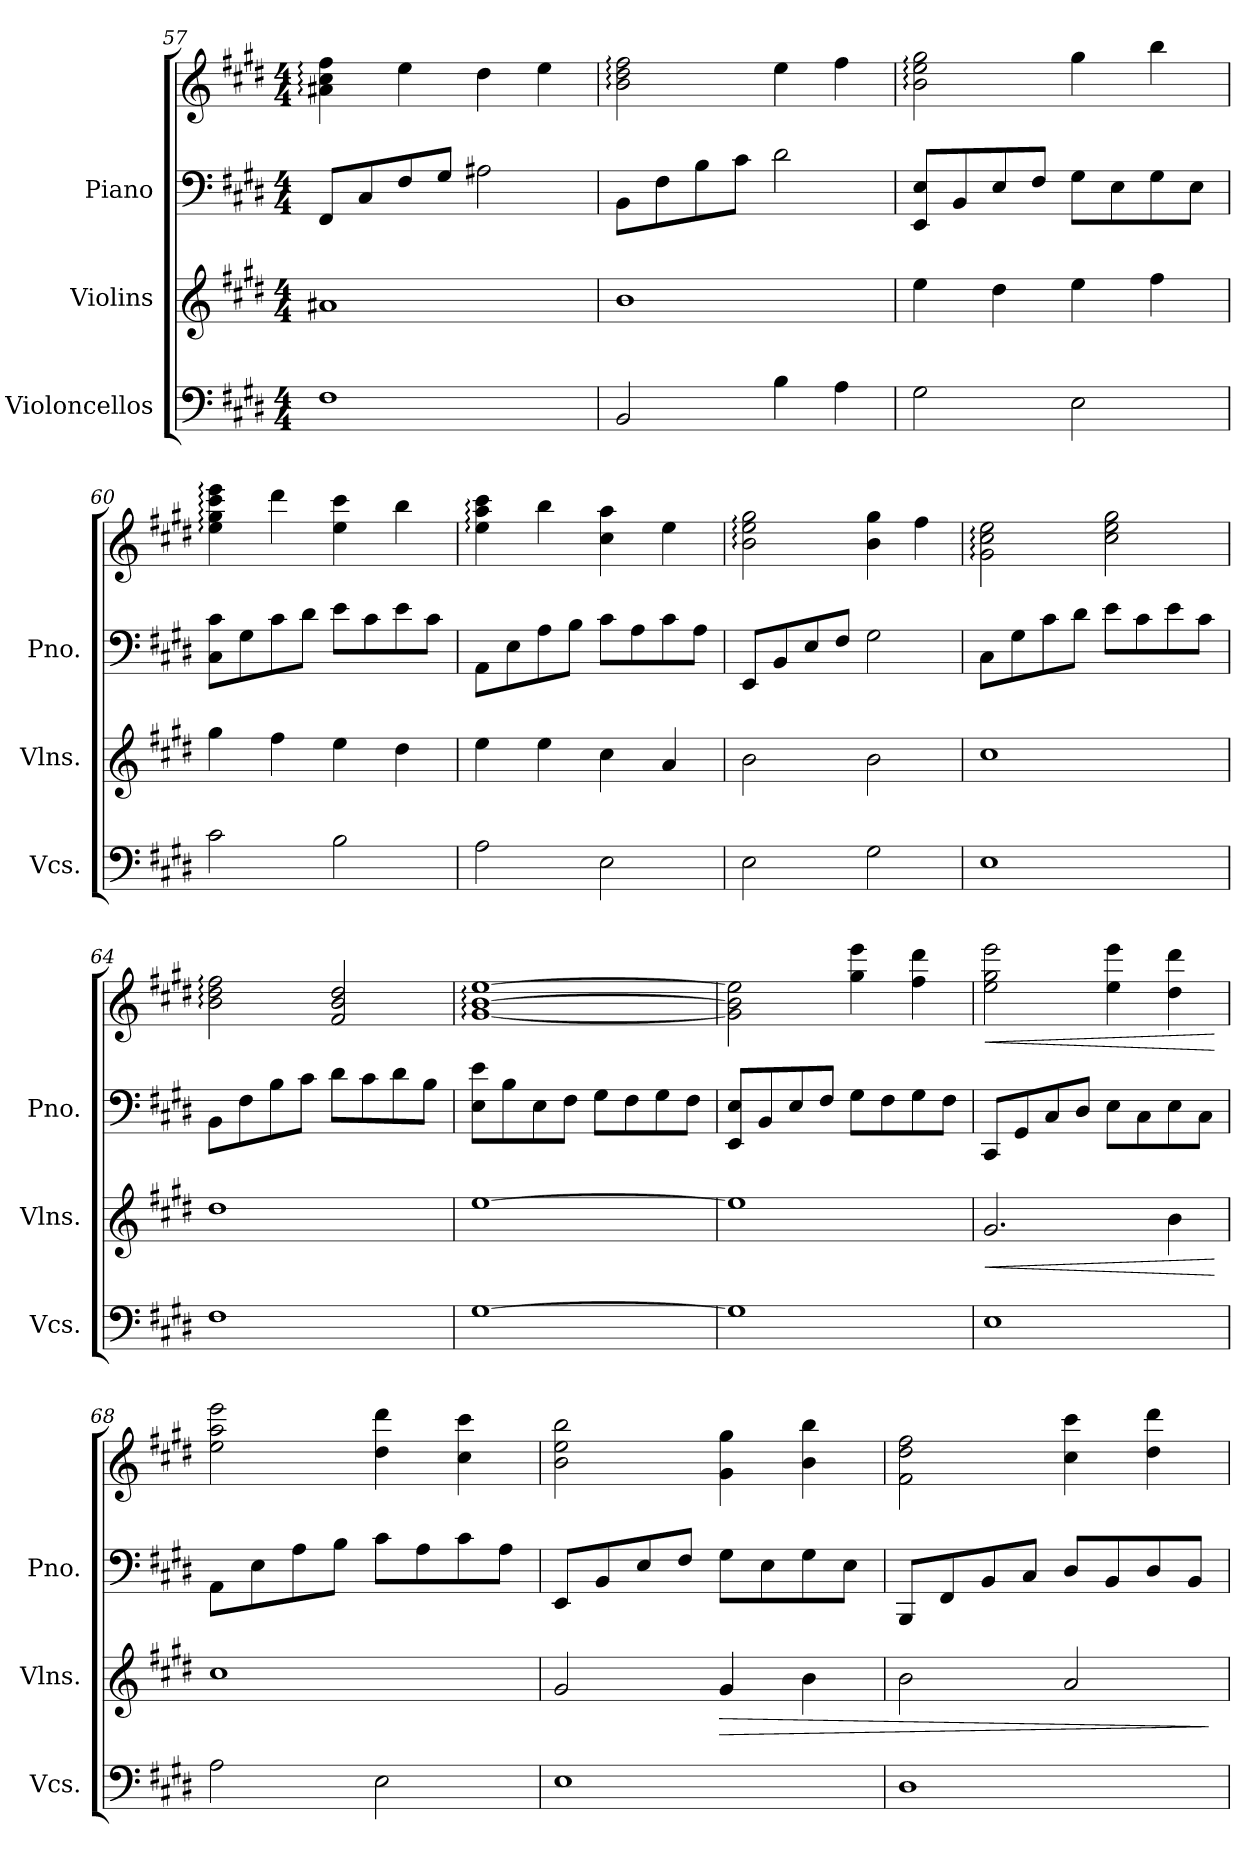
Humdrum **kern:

**kern	**kern	**dynam	**kern	**kern	**dynam
*part3	*part2	*part2	*part1	*part1	*part1
*staff4	*staff3	*staff3	*staff2	*staff1	*staff1/2
*I"Violoncellos	*I"Violins	*	*I"Piano	*	*
*I'Vcs.	*I'Vlns.	*	*I'Pno.	*	*
*clefF4	*clefG2	*	*clefF4	*clefG2	*
*k[f#c#g#d#]	*k[f#c#g#d#]	*	*k[f#c#g#d#]	*k[f#c#g#d#]	*
*M4/4	*M4/4	*	*M4/4	*M4/4	*
=57	=57	=57	=57	=57	=57
1F#	1a#X	.	8FF#/L	4a#X\: 4cc#\: 4ff#\:	.
.	.	.	8C#/	.	.
.	.	.	8F#/	4ee\	.
.	.	.	8G#/J	.	.
.	.	.	2A#X\	4dd#\	.
.	.	.	.	4ee\	.
=58	=58	=58	=58	=58	=58
2BB/	1b	.	8BB\L	2b\: 2dd#\: 2ff#\:	.
.	.	.	8F#\	.	.
.	.	.	8B\	.	.
.	.	.	8c#\J	.	.
4B\	.	.	2d#\	4ee\	.
4A\	.	.	.	4ff#\	.
=59	=59	=59	=59	=59	=59
2G#\	4ee\	.	8EE/ 8E/L	2b\: 2ee\: 2gg#\:	.
.	.	.	8BB/	.	.
.	4dd#\	.	8E/	.	.
.	.	.	8F#/J	.	.
2E\	4ee\	.	8G#\L	4gg#\	.
.	.	.	8E\	.	.
.	4ff#\	.	8G#\	4bb\	.
.	.	.	8E\J	.	.
=60	=60	=60	=60	=60	=60
2c#\	4gg#\	.	8C#\ 8c#\L	4ee\: 4gg#\: 4ccc#\: 4eee\:	.
.	.	.	8G#\	.	.
.	4ff#\	.	8c#\	4ddd#\	.
.	.	.	8d#\J	.	.
2B\	4ee\	.	8e\L	4ee\ 4ccc#\	.
.	.	.	8c#\	.	.
.	4dd#\	.	8e\	4bb\	.
.	.	.	8c#\J	.	.
=61	=61	=61	=61	=61	=61
2A\	4ee\	.	8AA\L	4ee\: 4aa\: 4ccc#\:	.
.	.	.	8E\	.	.
.	4ee\	.	8A\	4bb\	.
.	.	.	8B\J	.	.
2E\	4cc#\	.	8c#\L	4cc#\ 4aa\	.
.	.	.	8A\	.	.
.	4a/	.	8c#\	4ee\	.
.	.	.	8A\J	.	.
!!LO:LB:g=z
=62	=62	=62	=62	=62	=62
2E\	2b\	.	8EE/L	2b\: 2ee\: 2gg#\:	.
.	.	.	8BB/	.	.
.	.	.	8E/	.	.
.	.	.	8F#/J	.	.
2G#\	2b\	.	2G#\	4b\ 4gg#\	.
.	.	.	.	4ff#\	.
=63	=63	=63	=63	=63	=63
1E	1cc#	.	8C#\L	2g#\: 2cc#\: 2ee\:	.
.	.	.	8G#\	.	.
.	.	.	8c#\	.	.
.	.	.	8d#\J	.	.
.	.	.	8e\L	2cc#\ 2ee\ 2gg#\	.
.	.	.	8c#\	.	.
.	.	.	8e\	.	.
.	.	.	8c#\J	.	.
=64	=64	=64	=64	=64	=64
1F#	1dd#	.	8BB\L	2b\: 2dd#\: 2ff#\:	.
.	.	.	8F#\	.	.
.	.	.	8B\	.	.
.	.	.	8c#\J	.	.
.	.	.	8d#\L	2f#/ 2b/ 2dd#/	.
.	.	.	8c#\	.	.
.	.	.	8d#\	.	.
.	.	.	8B\J	.	.
=65	=65	=65	=65	=65	=65
[1G#	[1ee	.	8E\ 8e\L	[1g#: [1b: [1ee:	.
.	.	.	8B\	.	.
.	.	.	8E\	.	.
.	.	.	8F#\J	.	.
.	.	.	8G#\L	.	.
.	.	.	8F#\	.	.
.	.	.	8G#\	.	.
.	.	.	8F#\J	.	.
=66	=66	=66	=66	=66	=66
1G#]	1ee]	.	8EE/ 8E/L	2g#\] 2b\] 2ee\]	.
.	.	.	8BB/	.	.
.	.	.	8E/	.	.
.	.	.	8F#/J	.	.
.	.	.	8G#\L	4gg#\ 4eee\	.
.	.	.	8F#\	.	.
.	.	.	8G#\	4ff#\ 4ddd#\	.
.	.	.	8F#\J	.	.
=67	=67	=67	=67	=67	=67
!	!	!LO:HP:b	!	!	!LO:HP:b
1E	2.g#/	<	8CC#/L	2ee\ 2gg#\ 2eee\	<
.	.	.	8GG#/	.	.
.	.	.	8C#/	.	.
.	.	.	8D#/J	.	.
.	.	.	8E\L	4ee\ 4eee\	.
.	.	.	8C#\	.	.
.	4b\	.	8E\	4dd#\ 4ddd#\	.
.	.	.	8C#\J	.	.
.	.	[	.	.	[
!!LO:LB:g=z
=68	=68	=68	=68	=68	=68
2A\	1cc#	.	8AA\L	2ee\ 2aa\ 2eee\	.
.	.	.	8E\	.	.
.	.	.	8A\	.	.
.	.	.	8B\J	.	.
2E\	.	.	8c#\L	4dd#\ 4ddd#\	.
.	.	.	8A\	.	.
.	.	.	8c#\	4cc#\ 4ccc#\	.
.	.	.	8A\J	.	.
=69	=69	=69	=69	=69	=69
1E	2g#/	.	8EE/L	2b\ 2ee\ 2bb\	.
.	.	.	8BB/	.	.
.	.	.	8E/	.	.
.	.	.	8F#/J	.	.
!	!	!LO:HP:b	!	!	!
.	4g#/	>	8G#\L	4g#\ 4gg#\	.
.	.	.	8E\	.	.
.	4b\	.	8G#\	4b\ 4bb\	.
.	.	.	8E\J	.	.
=70	=70	=70	=70	=70	=70
1D#	2b\	.	8BBB/L	2f#\ 2dd#\ 2ff#\	.
.	.	.	8FF#/	.	.
.	.	.	8BB/	.	.
.	.	.	8C#/J	.	.
.	2a/	.	8D#/L	4cc#\ 4ccc#\	.
.	.	.	8BB/	.	.
.	.	.	8D#/	4dd#\ 4ddd#\	.
.	.	.	8BB/J	.	.
.	.	]	.	.	.
=	=	=	=	=	=
*-	*-	*-	*-	*-	*-
